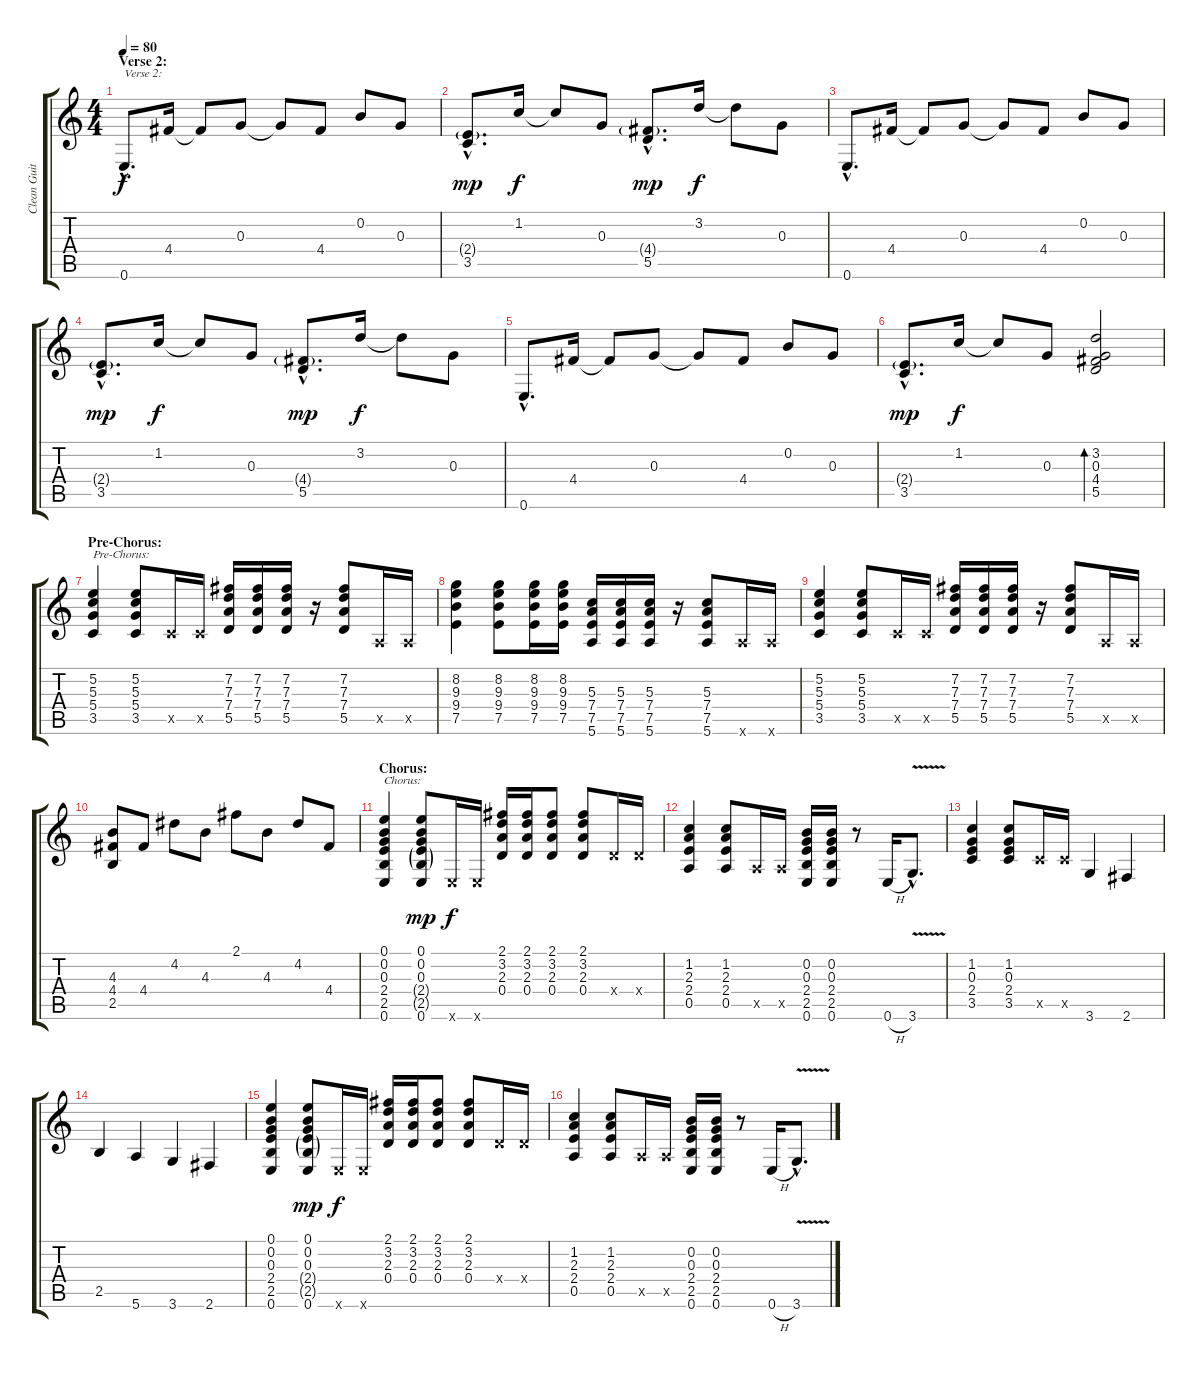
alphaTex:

\track ("Clean Guitar" "Clean Guit") {instrument acousticguitarsteel}
\staff {score tabs}
\tuning (E4 B3 G3 D3 A2 E2) {hide}
\ts (4 4)
\section ("" "Verse 2:")
\tempo 80
\clef g2
\ks c
0.6{hac}.8{d txt "Verse 2:" dy f} 4.4.16 4.4{t}.8 0.3.8 0.3{t}.8 4.4.8 0.2.8 0.3.8 |
(2.4{g hac} 3.5{hac}).8{d dy mp} 1.2.16{dy f} 1.2{t}.8 0.3.8 (4.4{g hac} 5.5{hac}).8{d dy mp} 3.2.16{dy f} 3.2{t}.8 0.3.8 |
0.6{hac}.8{d} 4.4.16 4.4{t}.8 0.3.8 0.3{t}.8 4.4.8 0.2.8 0.3.8 |
(2.4{g hac} 3.5{hac}).8{d dy mp} 1.2.16{dy f} 1.2{t}.8 0.3.8 (4.4{g hac} 5.5{hac}).8{d dy mp} 3.2.16{dy f} 3.2{t}.8 0.3.8 |
0.6{hac}.8{d} 4.4.16 4.4{t}.8 0.3.8 0.3{t}.8 4.4.8 0.2.8 0.3.8 |
(2.4{g hac} 3.5{hac}).8{d dy mp} 1.2.16{dy f} 1.2{t}.8 0.3.8 (3.2 0.3 4.4 5.5).2{bd 120} |
\section ("" "Pre-Chorus:")
(5.2 5.3 5.4 3.5).4{txt "Pre-Chorus:"} (5.2 5.3 5.4 3.5).8 3.5{x}.16 3.5{x}.16 (7.2 7.3 7.4 5.5).16 (7.2 7.3 7.4 5.5).16 (7.2 7.3 7.4 5.5).16 r.16 (7.2 7.3 7.4 5.5).8 0.5{x}.16 0.5{x}.16 |
(8.2 9.3 9.4 7.5).4 (8.2 9.3 9.4 7.5).8 (8.2 9.3 9.4 7.5).16 (8.2 9.3 9.4 7.5).16 (5.3 7.4 7.5 5.6).16 (5.3 7.4 7.5 5.6).16 (5.3 7.4 7.5 5.6).16 r.16 (5.3 7.4 7.5 5.6).8 5.6{x}.16 5.6{x}.16 |
(5.2 5.3 5.4 3.5).4 (5.2 5.3 5.4 3.5).8 3.5{x}.16 3.5{x}.16 (7.2 7.3 7.4 5.5).16 (7.2 7.3 7.4 5.5).16 (7.2 7.3 7.4 5.5).16 r.16 (7.2 7.3 7.4 5.5).8 0.5{x}.16 0.5{x}.16 |
(4.3 4.4 2.5).8 4.4.8 4.2.8 4.3.8 2.1.8 4.3.8 4.2.8 4.4.8 |
\section ("" "Chorus:")
(0.1 0.2 0.3 2.4 2.5 0.6).4{txt "Chorus:"} (0.1 0.2 0.3 2.4{g} 2.5{g} 0.6).8{dy mp} 0.6{x}.16{dy f} 0.6{x}.16 (2.1 3.2 2.3 0.4).16 (2.1 3.2 2.3 0.4).16 (2.1 3.2 2.3 0.4).8 (2.1 3.2 2.3 0.4).8 0.4{x}.16 0.4{x}.16 |
(1.2 2.3 2.4 0.5).4 (1.2 2.3 2.4 0.5).8 0.5{x}.16 0.5{x}.16 (0.2 0.3 2.4 2.5 0.6).16 (0.2 0.3 2.4 2.5 0.6).16 r.8 0.6{h}.16 3.6{v hac}.8{d} |
(1.2 0.3 2.4 3.5).4 (1.2 0.3 2.4 3.5).8 3.5{x}.16 3.5{x}.16 3.6.4 2.6.4 |
2.5.4 5.6.4 3.6.4 2.6.4 |
(0.1 0.2 0.3 2.4 2.5 0.6).4 (0.1 0.2 0.3 2.4{g} 2.5{g} 0.6).8{dy mp} 0.6{x}.16{dy f} 0.6{x}.16 (2.1 3.2 2.3 0.4).16 (2.1 3.2 2.3 0.4).16 (2.1 3.2 2.3 0.4).8 (2.1 3.2 2.3 0.4).8 0.4{x}.16 0.4{x}.16 |
(1.2 2.3 2.4 0.5).4 (1.2 2.3 2.4 0.5).8 0.5{x}.16 0.5{x}.16 (0.2 0.3 2.4 2.5 0.6).16 (0.2 0.3 2.4 2.5 0.6).16 r.8 0.6{h}.16 3.6{v hac}.8{d}
